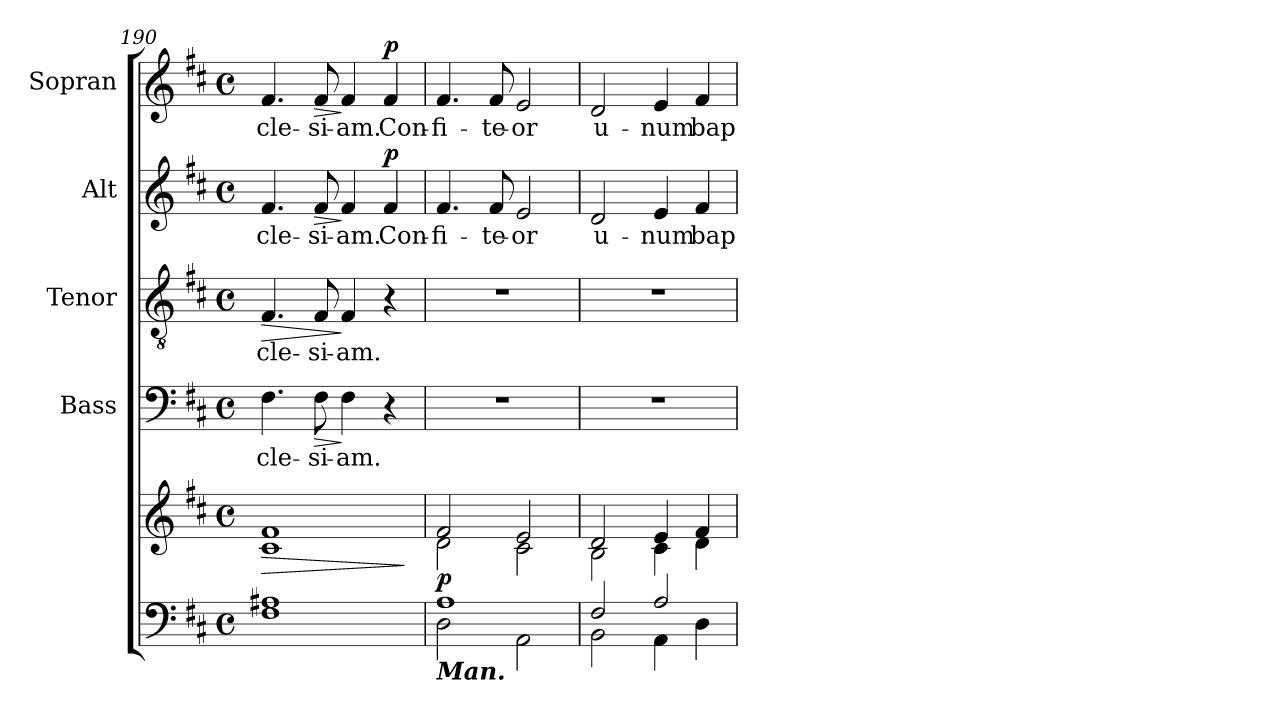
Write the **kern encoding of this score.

**kern	**kern	**dynam	**kern	**text	**dynam	**kern	**text	**dynam	**kern	**text	**dynam	**kern	**text	**dynam
*part5	*part5	*part5	*part4	*part4	*part4	*part3	*part3	*part3	*part2	*part2	*part2	*part1	*part1	*part1
*staff6	*staff5	*staff5/6	*staff4	*staff4	*staff4	*staff3	*staff3	*staff3	*staff2	*staff2	*staff2	*staff1	*staff1	*staff1
*	*	*	*I"Bass	*	*	*I"Tenor	*	*	*I"Alt	*	*	*I"Sopran	*	*
*	*	*	*I'B.	*	*	*I'T.	*	*	*I'A.	*	*	*I'S.	*	*
*clefF4	*clefG2	*	*clefF4	*	*	*clefGv2	*	*	*clefG2	*	*	*clefG2	*	*
*k[f#c#]	*k[f#c#]	*	*k[f#c#]	*	*	*k[f#c#]	*	*	*k[f#c#]	*	*	*k[f#c#]	*	*
*D:	*D:	*	*D:	*	*	*D:	*	*	*D:	*	*	*D:	*	*
*M4/4	*M4/4	*	*M4/4	*	*	*M4/4	*	*	*M4/4	*	*	*M4/4	*	*
*met(c)	*met(c)	*	*met(c)	*	*	*met(c)	*	*	*met(c)	*	*	*met(c)	*	*
=190	=190	=190	=190	=190	=190	=190	=190	=190	=190	=190	=190	=190	=190	=190
*^	*	*	*	*	*	*	*	*	*	*	*	*	*	*
!	!	!	!LO:HP:b	!	!LO:LY:b	!	!	!LO:LY:b	!LO:HP:b	!	!LO:LY:b	!	!	!LO:LY:b	!
*	*	*^	*	*	*	*	*	*	*	*	*	*	*	*	*
1A#X	1F#	1f#	1c#	>	4.F#\	-cle-	.	4.F#/	-cle-	>	4.f#/	-cle-	.	4.f#/	-cle-	.
!	!	!	!	!	!	!LO:LY:b	!LO:HP:b	!	!LO:LY:b	!	!	!LO:LY:b	!LO:HP:b	!	!LO:LY:b	!LO:HP:b
.	.	.	.	.	8F#\	-si-	>	8F#/	-si-	.	8f#/	-si-	>	8f#/	-si-	>
!	!	!	!	!	!	!LO:LY:b	!	!	!LO:LY:b	!	!	!LO:LY:b	!	!	!LO:LY:b	!
.	.	.	.	.	4F#\	-am.	]	4F#/	-am.	]	4f#/	-am.	]	4f#/	-am.	]
!	!	!	!	!	!	!	!	!	!	!	!	!LO:LY:b	!LO:DY:a	!	!LO:LY:b	!LO:DY:a
.	.	.	.	.	4r	.	.	4r	.	.	4f#/	Con-	p	4f#/	Con-	p
*v	*v	*	*	*	*	*	*	*	*	*	*	*	*	*	*	*
*	*v	*v	*	*	*	*	*	*	*	*	*	*	*	*	*
.	.	]	.	.	.	.	.	.	.	.	.	.	.	.
=191	=191	=191	=191	=191	=191	=191	=191	=191	=191	=191	=191	=191	=191	=191
*^	*^	*	*	*	*	*	*	*	*	*	*	*	*	*
!LO:TX:b:Bi:t=Man.	!	!	!	!	!	!	!	!	!	!	!	!	!	!	!	!
!	!	!	!	!LO:DY:b	!	!	!	!	!	!	!	!LO:LY:b	!	!	!LO:LY:b	!
1A	2D\	2f#/	2d\	p	1r	.	.	1r	.	.	4.f#/	-fi-	.	4.f#/	-fi-	.
!	!	!	!	!	!	!	!	!	!	!	!	!LO:LY:b	!	!	!LO:LY:b	!
.	.	.	.	.	.	.	.	.	.	.	8f#/	-te-	.	8f#/	-te-	.
!	!	!	!	!	!	!	!	!	!	!	!	!LO:LY:b	!	!	!LO:LY:b	!
.	2AA\	2e/	2c#\	.	.	.	.	.	.	.	2e/	-or	.	2e/	-or	.
=192	=192	=192	=192	=192	=192	=192	=192	=192	=192	=192	=192	=192	=192	=192	=192	=192
!	!	!	!	!	!	!	!	!	!	!	!	!LO:LY:b	!	!	!LO:LY:b	!
2F#/	2BB\	2d/	2B\	.	1r	.	.	1r	.	.	2d/	u-	.	2d/	u-	.
!	!	!	!	!	!	!	!	!	!	!	!	!LO:LY:b	!	!	!LO:LY:b	!
2A/	4AA\	4e/	4c#\	.	.	.	.	.	.	.	4e/	-num	.	4e/	-num	.
!	!	!	!	!	!	!	!	!	!	!	!	!LO:LY:b	!	!	!LO:LY:b	!
.	4D\	4f#/	4d\	.	.	.	.	.	.	.	4f#/	bap-	.	4f#/	bap-	.
*v	*v	*	*	*	*	*	*	*	*	*	*	*	*	*	*	*
*	*v	*v	*	*	*	*	*	*	*	*	*	*	*	*	*
=	=	=	=	=	=	=	=	=	=	=	=	=	=	=
*-	*-	*-	*-	*-	*-	*-	*-	*-	*-	*-	*-	*-	*-	*-
